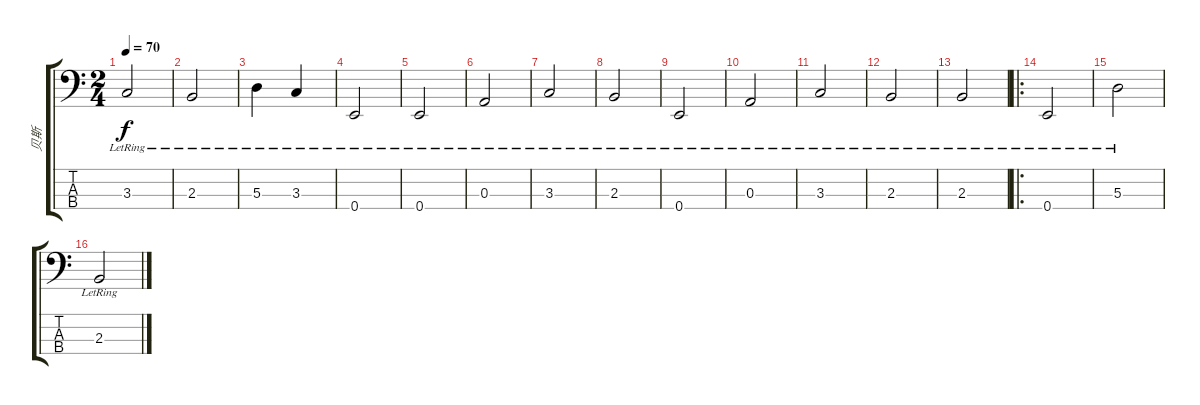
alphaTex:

\track ("贝斯" "贝斯") {instrument acousticbass}
\staff {score tabs}
\tuning (G2 D2 A1 E1) {hide}
\ts (2 4)
\tempo 70
\clef f4
\ks c
3.3{lr}.2{dy f} |
2.3{lr}.2 |
5.3{lr}.4 3.3{lr}.4 |
0.4{lr}.2 |
0.4{lr}.2 |
0.3{lr}.2 |
3.3{lr}.2 |
2.3{lr}.2 |
0.4{lr}.2 |
0.3{lr}.2 |
3.3{lr}.2 |
2.3{lr}.2 |
2.3{lr}.2 |
\ro
0.4{lr}.2 |
5.3{lr}.2 |
2.3{lr}.2
